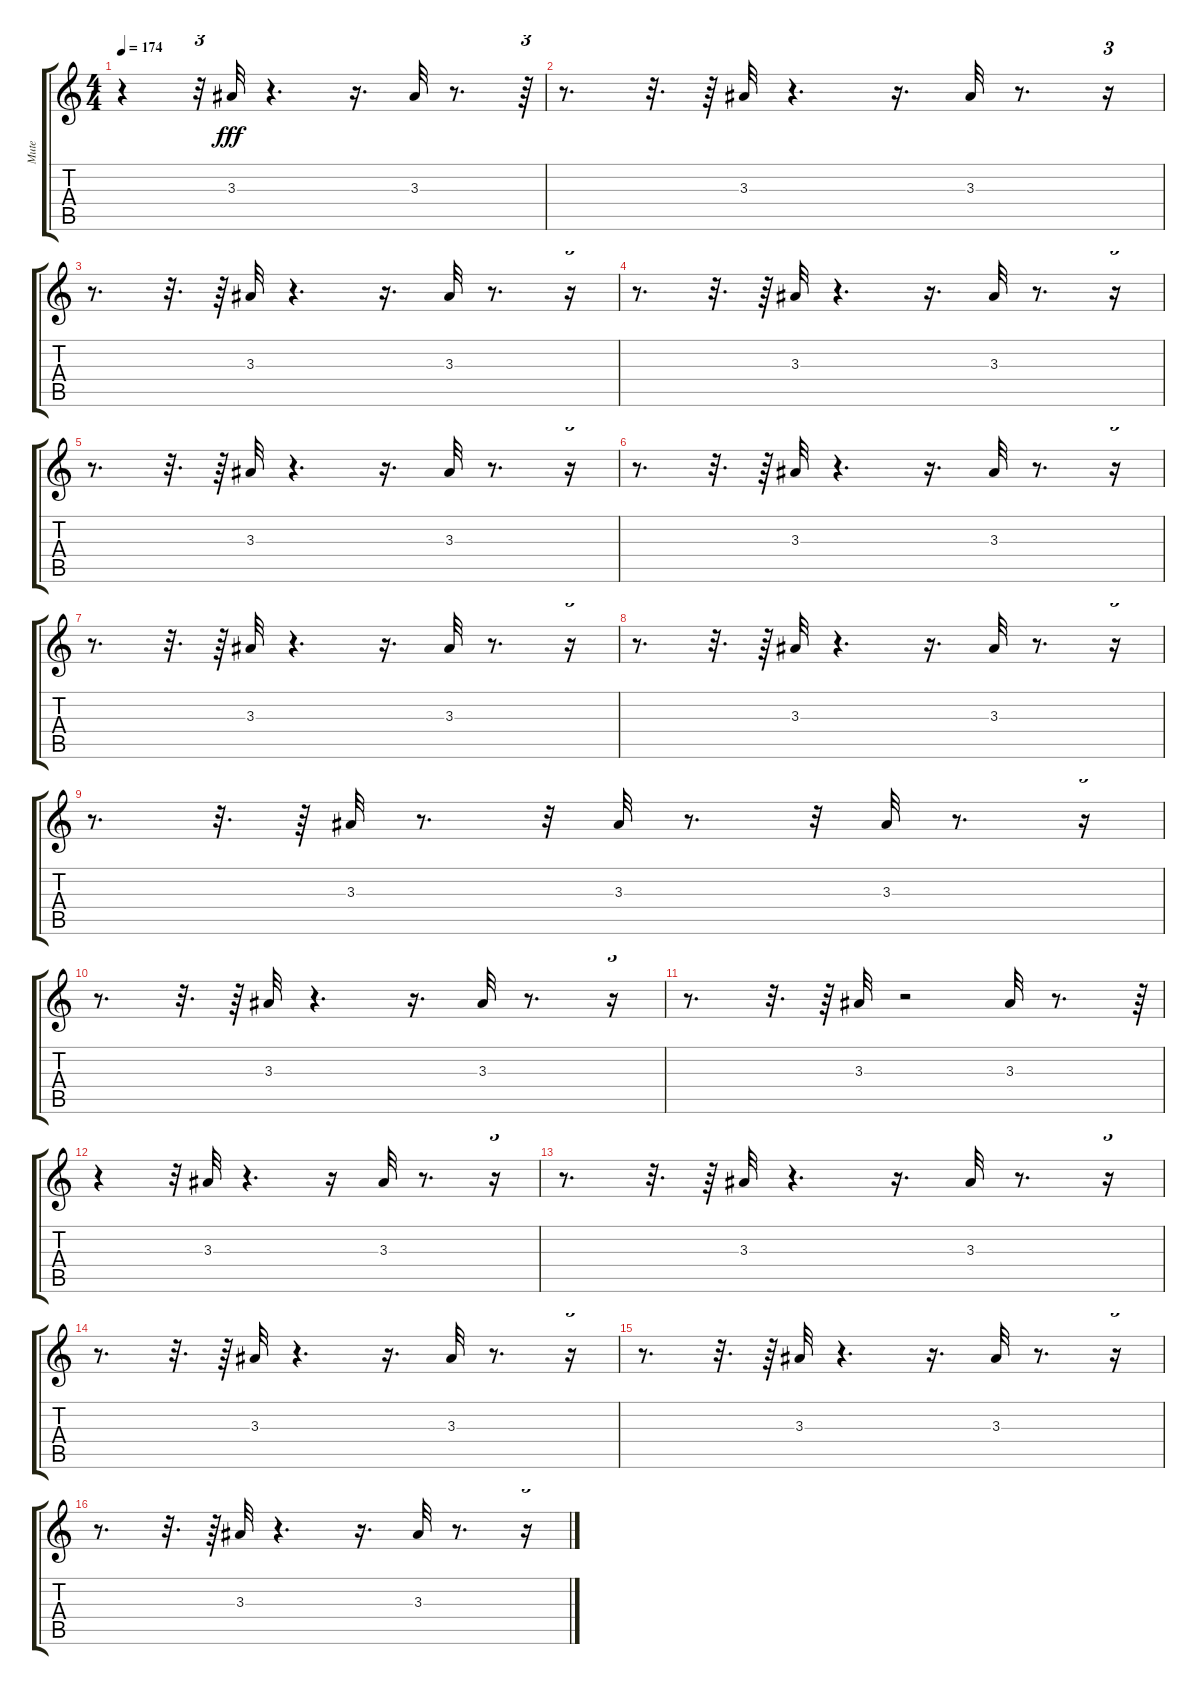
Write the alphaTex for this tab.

\track ("Mute" "Mute") {instrument distortionguitar}
\staff {score tabs}
\tuning (E4 B3 G3 D3 A2 E2) {hide}
\ts (4 4)
\tempo 174
\clef g2
\ks c
r.4{dy fff} r.32{tu (3 2)} 3.3.32 r.4{d} r.16{d} 3.3.32 r.8{d} r.64{tu (3 2)} |
r.8{d} r.32{d} r.64 3.3.32 r.4{d} r.16{d} 3.3.32 r.8{d} r.16{tu (3 2)} |
r.8{d} r.32{d} r.64 3.3.32 r.4{d} r.16{d} 3.3.32 r.8{d} r.16{tu (3 2)} |
r.8{d} r.32{d} r.64 3.3.32 r.4{d} r.16{d} 3.3.32 r.8{d} r.16{tu (3 2)} |
r.8{d} r.32{d} r.64 3.3.32 r.4{d} r.16{d} 3.3.32 r.8{d} r.16{tu (3 2)} |
r.8{d} r.32{d} r.64 3.3.32 r.4{d} r.16{d} 3.3.32 r.8{d} r.16{tu (3 2)} |
r.8{d} r.32{d} r.64 3.3.32 r.4{d} r.16{d} 3.3.32 r.8{d} r.16{tu (3 2)} |
r.8{d} r.32{d} r.64 3.3.32 r.4{d} r.16{d} 3.3.32 r.8{d} r.16{tu (3 2)} |
r.8{d} r.32{d} r.64 3.3.32 r.8{d} r.32 3.3.32 r.8{d} r.32 3.3.32 r.8{d} r.16{tu (3 2)} |
r.8{d} r.32{d} r.64 3.3.32 r.4{d} r.16{d} 3.3.32 r.8{d} r.16{tu (3 2)} |
r.8{d} r.32{d} r.64 3.3.32 r.2 3.3.32 r.8{d} r.64{tu (3 2)} |
r.4 r.32{tu (3 2)} 3.3.32 r.4{d} r.16 3.3.32 r.8{d} r.16{tu (3 2)} |
r.8{d} r.32{d} r.64 3.3.32 r.4{d} r.16{d} 3.3.32 r.8{d} r.16{tu (3 2)} |
r.8{d} r.32{d} r.64 3.3.32 r.4{d} r.16{d} 3.3.32 r.8{d} r.16{tu (3 2)} |
r.8{d} r.32{d} r.64 3.3.32 r.4{d} r.16{d} 3.3.32 r.8{d} r.16{tu (3 2)} |
r.8{d} r.32{d} r.64 3.3.32 r.4{d} r.16{d} 3.3.32 r.8{d} r.16{tu (3 2)}
